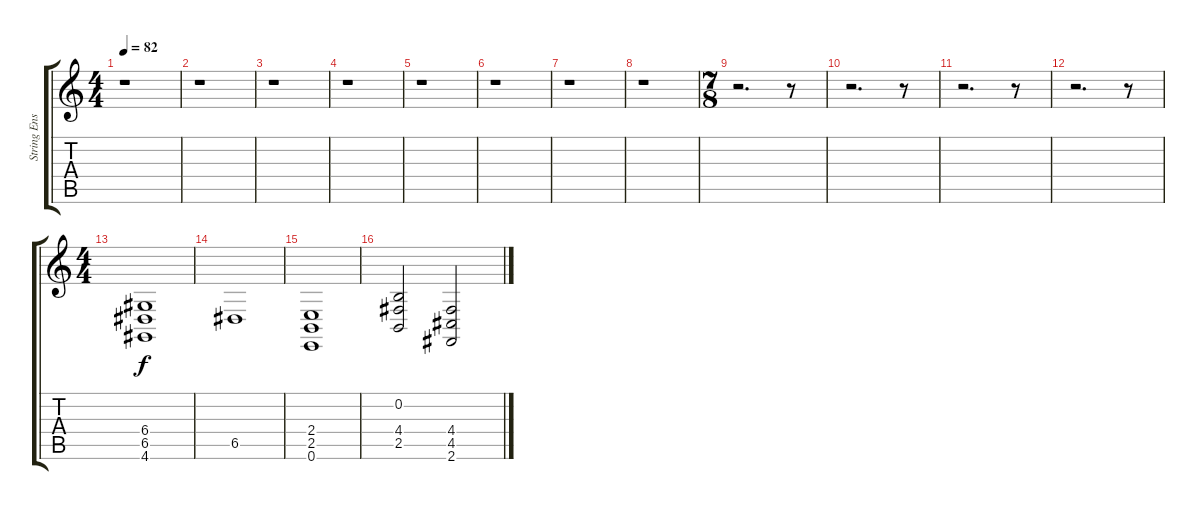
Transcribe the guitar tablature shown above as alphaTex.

\track ("String Ensemble" "String Ens") {instrument stringensemble2}
\staff {score tabs}
\tuning (E4 B3 G3 D3 A2 E2) {hide}
\ts (4 4)
\tempo 82
\clef g2
\ks c
r.1{dy f} |
r.1 |
r.1 |
r.1 |
r.1 |
r.1 |
r.1 |
r.1 |
\ts (7 8)
r.2{d} r.8 |
r.2{d} r.8 |
r.2{d} r.8 |
r.2{d} r.8 |
\ts (4 4)
(6.4 6.5 4.6).1{volume 4} |
6.5.1 |
(2.4 2.5 0.6).1 |
(0.2 4.4 2.5).2 (4.4 4.5 2.6).2
